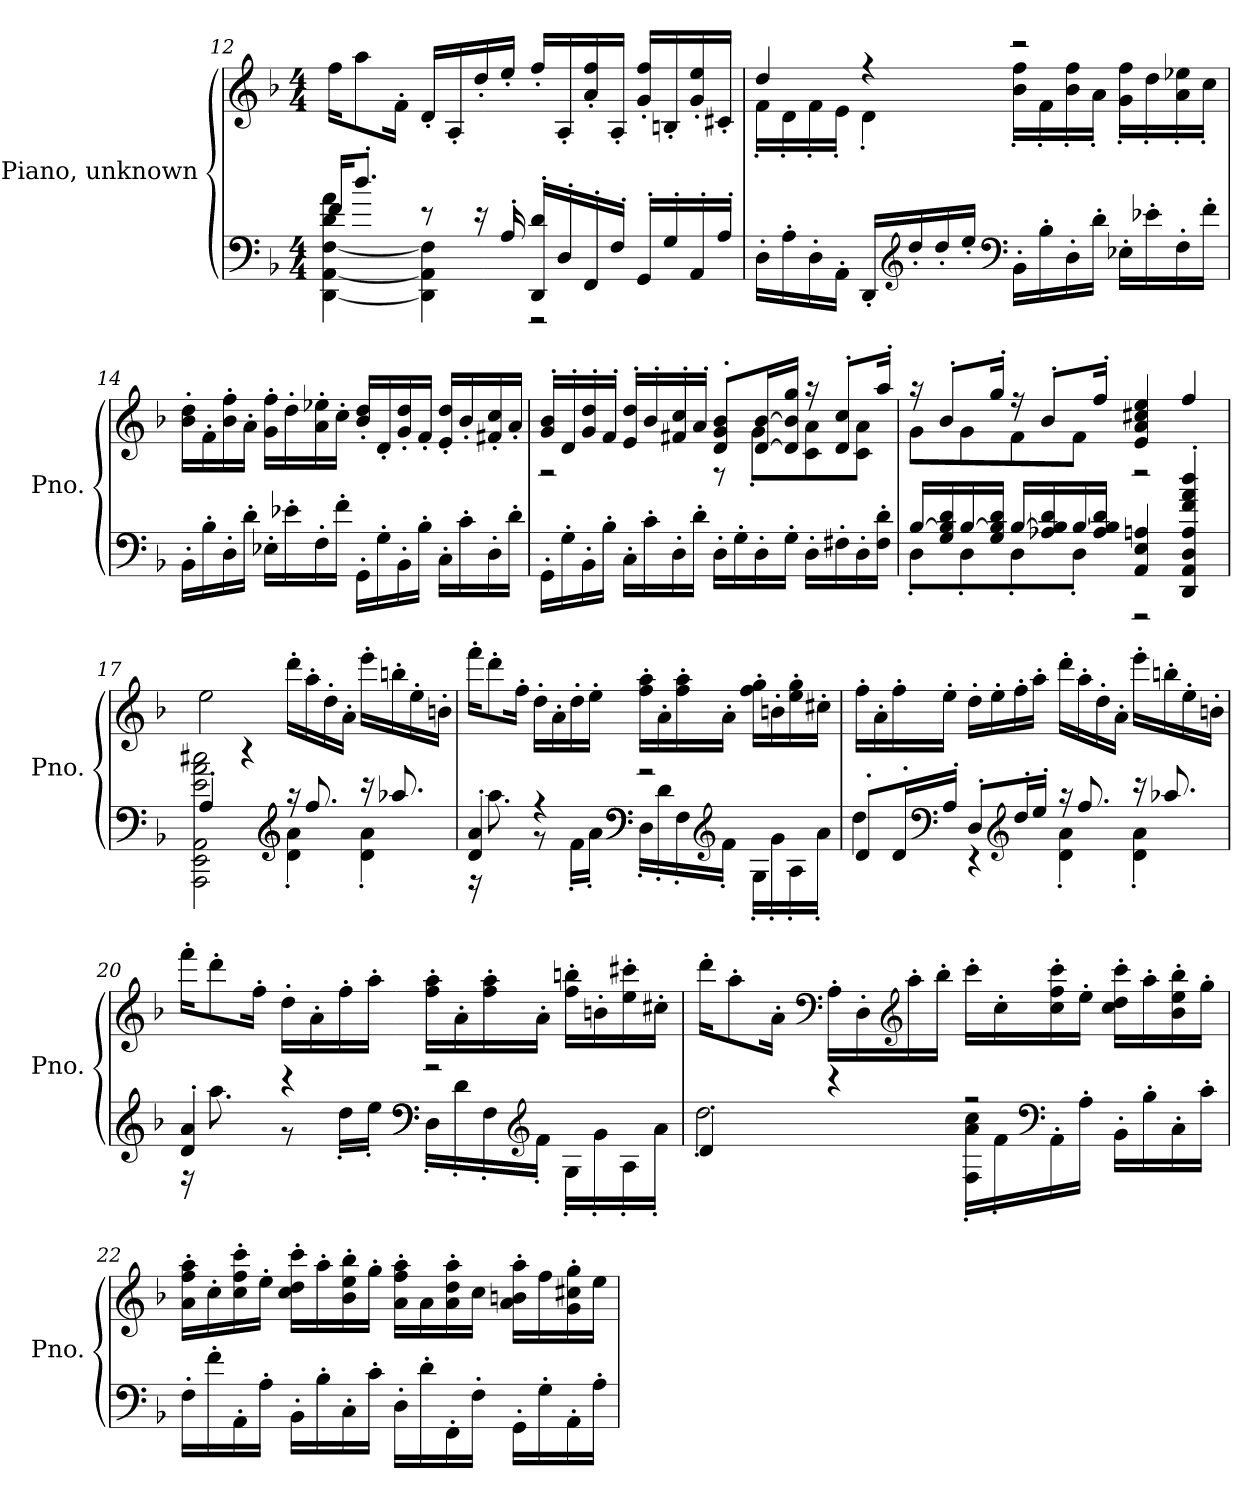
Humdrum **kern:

**kern	**kern
*part1	*part1
*staff2	*staff1
*I"Piano, unknown	*
*I'Pno.	*
*clefF4	*clefG2
*k[b-]	*k[b-]
*M4/4	*M4/4
=12	=12
*^	*
16f/KL	[4DD\ [4AA\ [4F\ 4d\ 4a\	16ff\KL
8.dd'/J	.	8aa\
.	.	16f'\Jk
8r	4DD\] 4AA\] 4F\]	16d'/LL
.	.	16A'/
16r	.	16dd'/
16A'/	.	16ee'/JJ
16DD/' 16d/'LL	2r	16ff'/LL
16D'/	.	16A'/
16FF'/	.	16a/' 16ff/'
16F'/JJ	.	16A'/JJ
16GG'/LL	.	16g/' 16ff/'LL
16G'/	.	16Bn'/
16AA'/	.	16g/' 16ee/'
16A'/JJ	.	16c#X'/JJ
*v	*v	*
!!LO:PB:g=z
=13	=13
*	*^
16D'\LL	4dd/	16f'\LL
16A'\	.	16d'\
16D'\	.	16f'\
16AA'\JJ	.	16e'\JJ
16DD'/LL	4r	4d'\
*clefG2	*	*
16dd'/	.	.
16dd'/	.	.
16ee'/JJ	.	.
*clefF4	*	*
16BB-'\LL	2r	16b-\' 16ff\'LL
16B-'\	.	16f'\
16D'\	.	16b-\' 16ff\'
16d'\JJ	.	16a'\JJ
16E-X'\LL	.	16g\' 16ff\'LL
16e-X'\	.	16dd'\
16F'\	.	16a\' 16ee-X\'
16f'\JJ	.	16cc'\JJ
*	*v	*v
=14	=14
16BB-'\LL	16b-\' 16dd\'LL
16B-'\	16f'\
16D'\	16b-\' 16ff\'
16d'\JJ	16a'\JJ
16E-X'\LL	16g\' 16ff\'LL
16e-X'\	16dd'\
16F'\	16a\' 16ee-X\'
16f'\JJ	16cc'\JJ
16GG'\LL	16b-/' 16dd/'LL
16G'\	16d'/
16BB-'\	16g/' 16dd/'
16B-'\JJ	16f'/JJ
16C'\LL	16e/' 16dd/'LL
16c'\	16b-'/
16D'\	16f#X/' 16cc/'
16d'\JJ	16a'/JJ
!!LO:LB:g=z
=15	=15
*	*^
16GG'\LL	16g/' 16b-/'LL	2r
16G'\	16d'/	.
16BB-'\	16g/' 16dd/'	.
16B-'\JJ	16f'/JJ	.
16C'\LL	16e/' 16dd/'LL	.
16c'\	16b-'/	.
16D'\	16f#X/' 16cc/'	.
16d'\JJ	16a'/JJ	.
16D'\LL	8d/' 8g/' 8b-/'L	8r
16G'\	.	.
16D'\	[16d/ [16b-/L	8g'\L
16G'\JJ	16d/] 16b-/] 16gg/JJ	.
16D'\LL	16r	8c\ 8a\
16F#X'\	8d/' 8cc/'L	.
16D'\	.	8c\ 8a\J
16F#\' 16d\'JJ	16aa'/Jk	.
=16	=16	=16
*^	*	*
[16B-/LL	8D'\L	16r	8g\L
16G/ 16B-/] 16d/	.	8b-'/L	.
[16B-/	8D'\	.	8g\
16G/ 16B-/] 16d/JJ	.	16gg'/Jk	.
[16B-/LL	8D'\	16r	8f\
16A-X/ 16B-/] 16d/	.	8b-'/L	.
[16B-/	8D'\J	.	8f\J
16A-/ 16B-/] 16d/JJ	.	16ff'/Jk	.
4AA/ 4E/ 4An/	2r	4e/ 4a/ 4cc#X/ 4ee/	2r
4DD/' 4AA/' 4D/' 4A/' 4f/' 4a/' 4dd/'	.	4ff/	.
*	*	*v	*v
!!LO:LB:g=z
=17	=17	=17
4A'/	2AAA\ 2EE\ 2AA\ 2e\ 2a\ 2cc#X\	2ee\
4r	.	.
*clefG2	*	*
16r	4d\' 4a\'	16ddd'\LL
8.ff/	.	16aa'\
.	.	16dd'\
.	.	16a'\JJ
16r	4d\' 4a\'	16eee'\LL
8.aa-X/	.	16bbn'\
.	.	16ee'\
.	.	16bn'\JJ
=18	=18	=18
4d/' 4a/'	16r	16fff'\KL
.	8.aa\	8ddd'\
.	.	16ff'\Jk
4r	8r	16dd'\LL
.	.	16a'\
.	16f'\LL	16dd'\
.	16a'\JJ	16ee'\JJ
*clefF4	*	*
2r	16D'\LL	16ff\' 16aa\'LL
.	16d'\	16a'\
.	16F'\	16ff\' 16aa\'
*clefG2	*	*
.	16f'\JJ	16a'\JJ
.	16G'\LL	16ff\' 16gg\'LL
.	16g'\	16bn'\
.	16A'\	16ee\' 16gg\'
.	16a'\JJ	16cc#X'\JJ
!!LO:LB:g=z
=19	=19	=19
8d'/L	4dd\	16ff'\LL
.	.	16a'\
16d'/L	.	16ff'\
*clefF4	*	*
16A'/JJ	.	16ee'\JJ
8D'/L	4r	16dd'\LL
.	.	16ee'\
*clefG2	*	*
16dd'/L	.	16ff'\
16ee'/JJ	.	16aa'\JJ
16r	4d\' 4a\'	16ddd'\LL
8.ff/	.	16aa'\
.	.	16dd'\
.	.	16a'\JJ
16r	4d\' 4a\'	16eee'\LL
8.aa-X/	.	16bbn'\
.	.	16ee'\
.	.	16bn'\JJ
=20	=20	=20
4d/' 4a/'	16r	16fff'\KL
.	8.aa\	8ddd'\
.	.	16ff'\Jk
4r	8r	16dd'\LL
.	.	16a'\
.	16dd'\LL	16ff'\
.	16ee'\JJ	16aa'\JJ
*clefF4	*	*
2r	16D'\LL	16ff\' 16aa\'LL
.	16d'\	16a'\
.	16F'\	16ff\' 16aa\'
*clefG2	*	*
.	16f'\JJ	16a'\JJ
.	16G'\LL	16ff\' 16bbn\'LL
.	16g'\	16bn'\
.	16A'\	16ee\' 16ccc#X\'
.	16a'\JJ	16cc#X'\JJ
!!LO:LB:g=z
=21	=21	=21
4d'/	2dd'\	16ddd'\KL
.	.	8aa'\
.	.	16a'\Jk
*	*	*clefF4
4r	.	16A'\LL
.	.	16D'\
*	*	*clefG2
.	.	16aa'\
.	.	16bb-'\JJ
2r	16F\' 16a\' 16cc\'LL	16ccc'\LL
.	16f'\	16cc'\
*clefF4	*	*
.	16AA'\	16cc\' 16ff\' 16ccc\'
.	16A'\JJ	16ee'\JJ
.	16BB-'\LL	16cc\' 16dd\' 16ccc\'LL
.	16B-'\	16aa'\
.	16C'\	16b-\' 16ee\' 16bb-\'
.	16c'\JJ	16gg'\JJ
*v	*v	*
=22	=22
16F'\LL	16a\' 16ff\' 16aa\'LL
16f'\	16cc'\
16AA'\	16cc\' 16ff\' 16ccc\'
16A'\JJ	16ee'\JJ
16BB-'\LL	16cc\' 16dd\' 16ccc\'LL
16B-'\	16aa'\
16C'\	16b-\' 16ee\' 16bb-\'
16c'\JJ	16gg'\JJ
16D'\LL	16a\' 16ff\' 16aa\'LL
16d'\	16a\
16FF'\	16a\' 16dd\' 16aa\'
16F'\JJ	16cc\JJ
16GG'\LL	16a\' 16bn\' 16aa\'LL
16G'\	16ff\
16AA'\	16g\' 16cc#X\' 16gg\'
16A'\JJ	16ee\JJ
=	=
*-	*-
